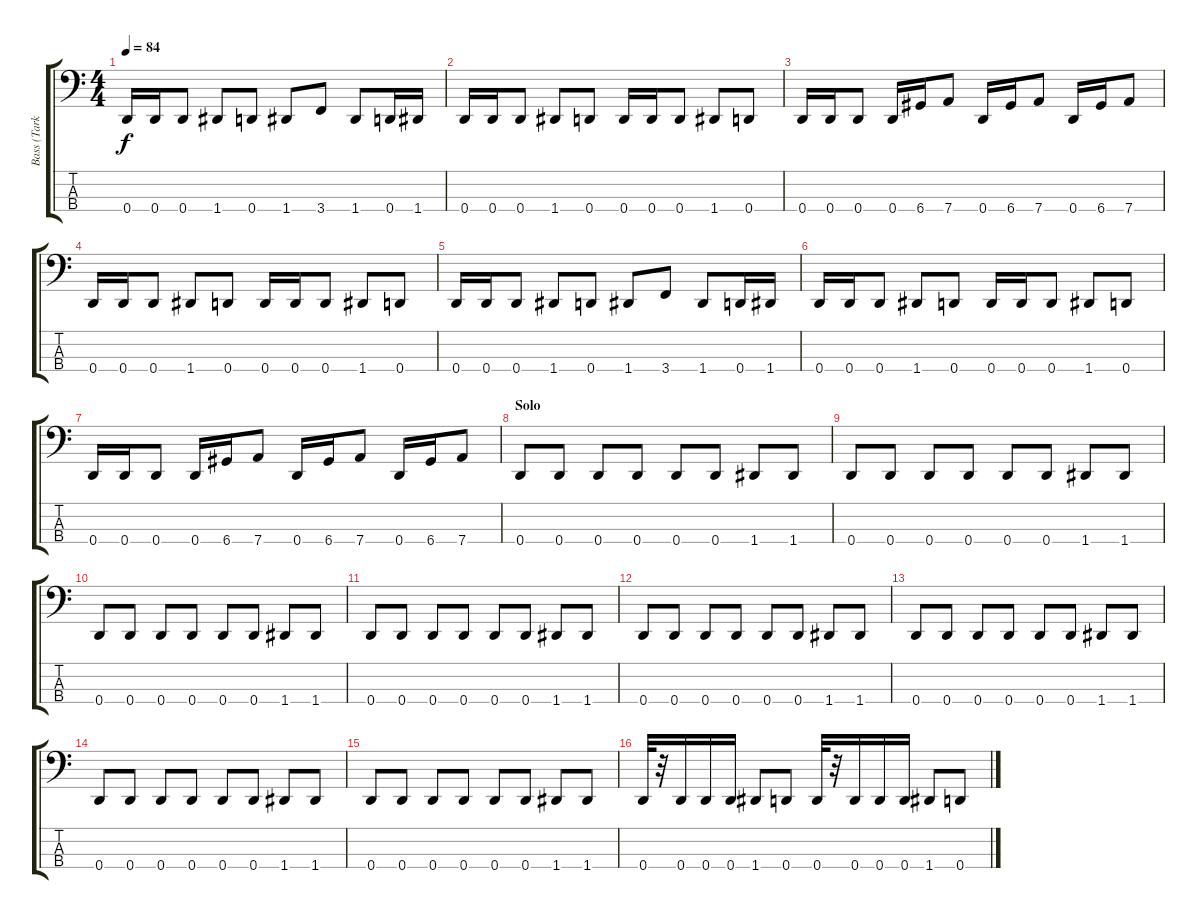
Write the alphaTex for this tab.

\track ("Bass (Tarkan)" "Bass (Tark") {instrument electricbassfinger}
\staff {score tabs}
\tuning (F2 C2 G1 D1) {hide}
\ts (4 4)
\tempo 84
\clef f4
\ks c
0.4.16{dy f} 0.4.16 0.4.8 1.4.8 0.4.8 1.4.8 3.4.8 1.4.8 0.4.16 1.4.16 |
0.4.16 0.4.16 0.4.8 1.4.8 0.4.8 0.4.16 0.4.16 0.4.8 1.4.8 0.4.8 |
0.4.16 0.4.16 0.4.8 0.4.16 6.4.16 7.4.8 0.4.16 6.4.16 7.4.8 0.4.16 6.4.16 7.4.8 |
0.4.16 0.4.16 0.4.8 1.4.8 0.4.8 0.4.16 0.4.16 0.4.8 1.4.8 0.4.8 |
0.4.16 0.4.16 0.4.8 1.4.8 0.4.8 1.4.8 3.4.8 1.4.8 0.4.16 1.4.16 |
0.4.16 0.4.16 0.4.8 1.4.8 0.4.8 0.4.16 0.4.16 0.4.8 1.4.8 0.4.8 |
0.4.16 0.4.16 0.4.8 0.4.16 6.4.16 7.4.8 0.4.16 6.4.16 7.4.8 0.4.16 6.4.16 7.4.8 |
\section ("" "Solo")
0.4.8 0.4.8 0.4.8 0.4.8 0.4.8 0.4.8 1.4.8 1.4.8 |
0.4.8 0.4.8 0.4.8 0.4.8 0.4.8 0.4.8 1.4.8 1.4.8 |
0.4.8 0.4.8 0.4.8 0.4.8 0.4.8 0.4.8 1.4.8 1.4.8 |
0.4.8 0.4.8 0.4.8 0.4.8 0.4.8 0.4.8 1.4.8 1.4.8 |
0.4.8 0.4.8 0.4.8 0.4.8 0.4.8 0.4.8 1.4.8 1.4.8 |
0.4.8 0.4.8 0.4.8 0.4.8 0.4.8 0.4.8 1.4.8 1.4.8 |
0.4.8 0.4.8 0.4.8 0.4.8 0.4.8 0.4.8 1.4.8 1.4.8 |
0.4.8 0.4.8 0.4.8 0.4.8 0.4.8 0.4.8 1.4.8 1.4.8 |
0.4.32 r.32 0.4.16 0.4.16 0.4.16 1.4.8 0.4.8 0.4.32 r.32 0.4.16 0.4.16 0.4.16 1.4.8 0.4.8
